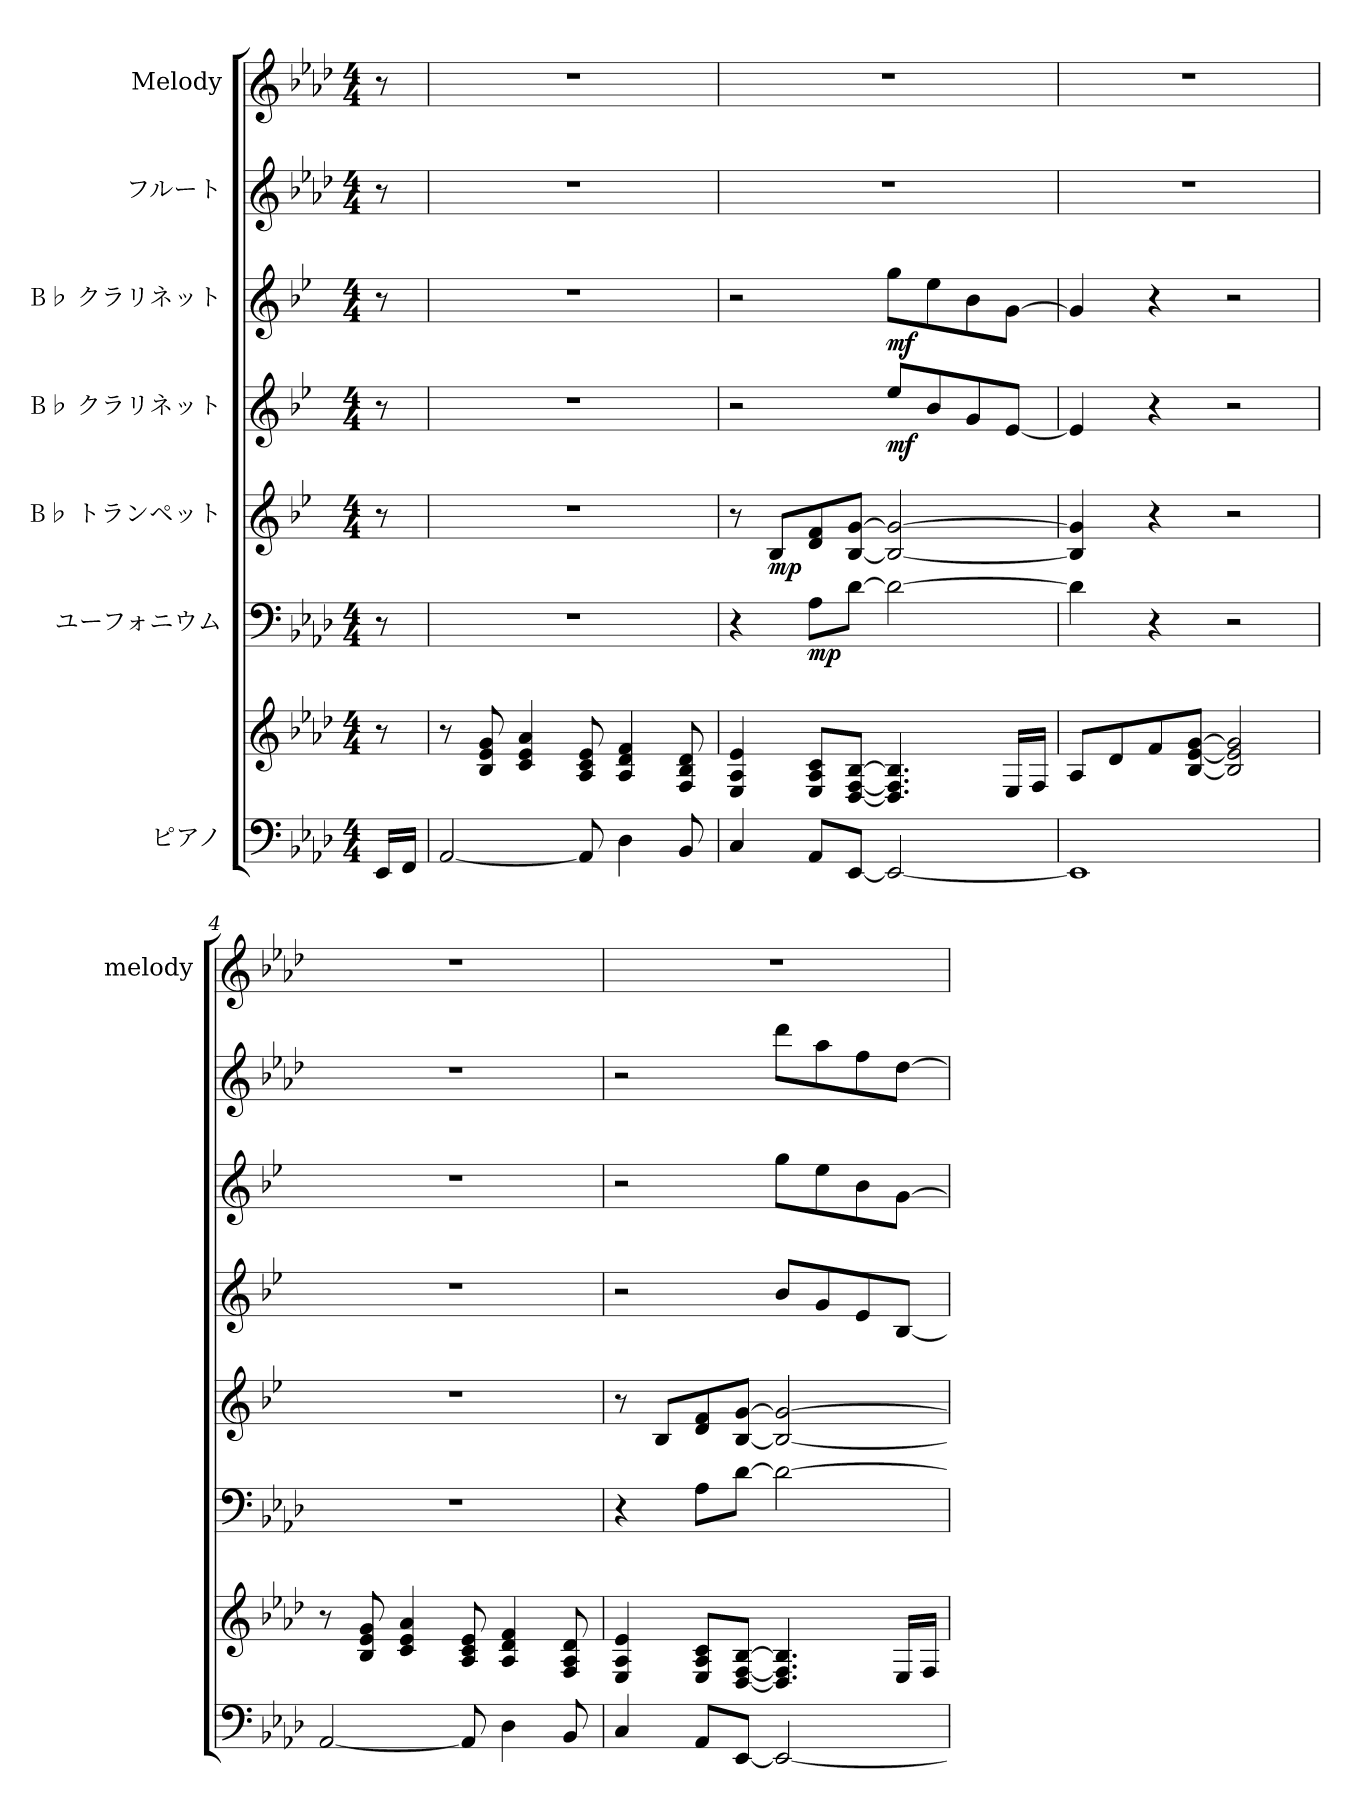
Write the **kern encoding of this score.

**kern	**kern	**kern	**dynam	**kern	**dynam	**kern	**dynam	**kern	**dynam	**kern	**kern
*part7	*part7	*part6	*part6	*part5	*part5	*part4	*part4	*part3	*part3	*part2	*part1
*staff8	*staff7	*staff6	*staff6	*staff5	*staff5	*staff4	*staff4	*staff3	*staff3	*staff2	*staff1
*I"ピアノ	*	*I"ユーフォニウム	*	*I"B♭ トランペット	*	*I"B♭ クラリネット	*	*I"B♭ クラリネット	*	*I"フルート	*I"Melody
*	*	*	*	*	*	*	*	*	*	*	*I'melody
*clefF4	*clefG2	*clefF4	*	*clefG2	*	*clefG2	*	*clefG2	*	*clefG2	*clefG2
*	*	*	*	*ITrd1c2	*	*ITrd1c2	*	*ITrd1c2	*	*	*
*k[b-e-a-d-]	*k[b-e-a-d-]	*k[b-e-a-d-]	*	*k[b-e-a-d-]	*	*k[b-e-a-d-]	*	*k[b-e-a-d-]	*	*k[b-e-a-d-]	*k[b-e-a-d-]
*M4/4	*M4/4	*M4/4	*	*M4/4	*	*M4/4	*	*M4/4	*	*M4/4	*M4/4
*MM72	*MM72	*MM72	*	*MM72	*	*MM72	*	*MM72	*	*MM72	*MM72
=	=	=	=	=	=	=	=	=	=	=	=
16EE-LL	8r	8r	.	8r	.	8r	.	8r	.	8r	8r
16FFJJ	.	.	.	.	.	.	.	.	.	.	.
=1	=1	=1	=1	=1	=1	=1	=1	=1	=1	=1	=1
[2AA-	8r	1r	.	1r	.	1r	.	1r	.	1r	1r
.	8B- 8e- 8g	.	.	.	.	.	.	.	.	.	.
.	4c 4e- 4a-	.	.	.	.	.	.	.	.	.	.
8AA-]	8A- 8c 8e-	.	.	.	.	.	.	.	.	.	.
4D-	4A- 4d- 4f	.	.	.	.	.	.	.	.	.	.
8BB-	8F 8B- 8d-	.	.	.	.	.	.	.	.	.	.
=2	=2	=2	=2	=2	=2	=2	=2	=2	=2	=2	=2
4C	4E- 4A- 4e-	4r	.	8r	.	2r	.	2r	.	1r	1r
.	.	.	.	8A-L	mp	.	.	.	.	.	.
8AA-L	8E- 8A- 8cL	8A-L	mp	8c 8e-	.	.	.	.	.	.	.
[8EE-J	[8D- [8F [8B-J	[8d-J	.	[8A- [8fJ	.	.	.	.	.	.	.
2EE-_	4.D-] 4.F] 4.B-]	2d-_	.	2A-_ 2f_	.	8dd-L	mf	8ffL	mf	.	.
.	.	.	.	.	.	8a-	.	8dd-	.	.	.
.	.	.	.	.	.	8f	.	8a-	.	.	.
.	16E-LL	.	.	.	.	[8d-J	.	[8fJ	.	.	.
.	16FJJ	.	.	.	.	.	.	.	.	.	.
=3	=3	=3	=3	=3	=3	=3	=3	=3	=3	=3	=3
1EE-]	8A-L	4d-]	.	4A-] 4f]	.	4d-]	.	4f]	.	1r	1r
.	8d-	.	.	.	.	.	.	.	.	.	.
.	8f	4r	.	4r	.	4r	.	4r	.	.	.
.	[8B- [8e- [8gJ	.	.	.	.	.	.	.	.	.	.
.	2B-] 2e-] 2g]	2r	.	2r	.	2r	.	2r	.	.	.
=4	=4	=4	=4	=4	=4	=4	=4	=4	=4	=4	=4
[2AA-	8r	1r	.	1r	.	1r	.	1r	.	1r	1r
.	8B- 8e- 8g	.	.	.	.	.	.	.	.	.	.
.	4c 4e- 4a-	.	.	.	.	.	.	.	.	.	.
8AA-]	8A- 8c 8e-	.	.	.	.	.	.	.	.	.	.
4D-	4A- 4d- 4f	.	.	.	.	.	.	.	.	.	.
8BB-	8F 8A- 8d-	.	.	.	.	.	.	.	.	.	.
=5	=5	=5	=5	=5	=5	=5	=5	=5	=5	=5	=5
4C	4E- 4A- 4e-	4r	.	8r	.	2r	.	2r	.	2r	1r
.	.	.	.	8A-L	.	.	.	.	.	.	.
8AA-L	8E- 8A- 8cL	8A-L	.	8c 8e-	.	.	.	.	.	.	.
[8EE-J	[8D- [8F [8B-J	[8d-J	.	[8A- [8fJ	.	.	.	.	.	.	.
2EE-_	4.D-] 4.F] 4.B-]	2d-_	.	2A-_ 2f_	.	8a-L	.	8ffL	.	8ddd-L	.
.	.	.	.	.	.	8f	.	8dd-	.	8aa-	.
.	.	.	.	.	.	8d-	.	8a-	.	8ff	.
.	16E-LL	.	.	.	.	[8A-J	.	[8fJ	.	[8dd-J	.
.	16FJJ	.	.	.	.	.	.	.	.	.	.
=	=	=	=	=	=	=	=	=	=	=	=
*-	*-	*-	*-	*-	*-	*-	*-	*-	*-	*-	*-
